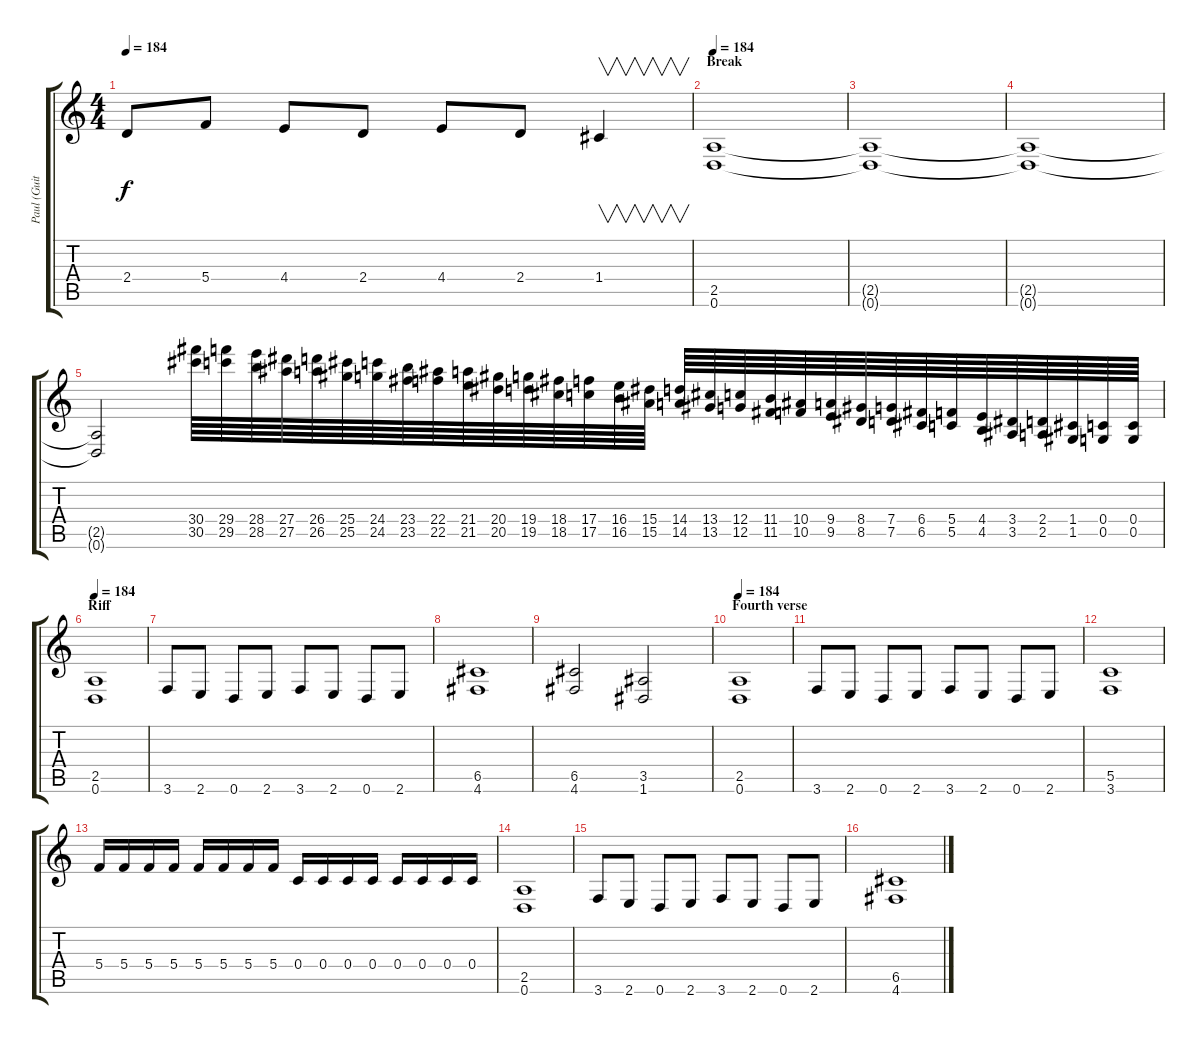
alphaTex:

\track ("Paul (Guitar)" "Paul (Guit") {instrument distortionguitar}
\staff {score tabs}
\tuning (D4 A3 F3 C3 G2 D2) {hide}
\ts (4 4)
\tempo 184
\clef g2
\ks c
2.4.8{dy f} 5.4.8 4.4.8 2.4.8 4.4.8 2.4.8 1.4.4{v} |
\section ("" "Break")
\tempo 184
(2.5 0.6).1 |
(2.5{t} 0.6{t}).1 |
(2.5{t} 0.6{t}).1 |
(2.5{t} 0.6{t}).2 (30.4 30.5).64 (29.4 29.5).64 (28.4 28.5).64 (27.4 27.5).64 (26.4 26.5).64 (25.4 25.5).64 (24.4 24.5).64 (23.4 23.5).64 (22.4 22.5).64 (21.4 21.5).64 (20.4 20.5).64 (19.4 19.5).64 (18.4 18.5).64 (17.4 17.5).64 (16.4 16.5).64 (15.4 15.5).64 (14.4 14.5).64 (13.4 13.5).64 (12.4 12.5).64 (11.4 11.5).64 (10.4 10.5).64 (9.4 9.5).64 (8.4 8.5).64 (7.4 7.5).64 (6.4 6.5).64 (5.4 5.5).64 (4.4 4.5).64 (3.4 3.5).64 (2.4 2.5).64 (1.4 1.5).64 (0.4 0.5).64 (0.4 0.5).64 |
\section ("" "Riff")
\tempo 184
(2.5 0.6).1 |
3.6.8 2.6.8 0.6.8 2.6.8 3.6.8 2.6.8 0.6.8 2.6.8 |
(6.5 4.6).1 |
(6.5 4.6).2 (3.5 1.6).2 |
\section ("" "Fourth verse")
\tempo 184
(2.5 0.6).1 |
3.6.8 2.6.8 0.6.8 2.6.8 3.6.8 2.6.8 0.6.8 2.6.8 |
(5.5 3.6).1 |
5.4.16 5.4.16 5.4.16 5.4.16 5.4.16 5.4.16 5.4.16 5.4.16 0.4.16 0.4.16 0.4.16 0.4.16 0.4.16 0.4.16 0.4.16 0.4.16 |
(2.5 0.6).1 |
3.6.8 2.6.8 0.6.8 2.6.8 3.6.8 2.6.8 0.6.8 2.6.8 |
(6.5 4.6).1
